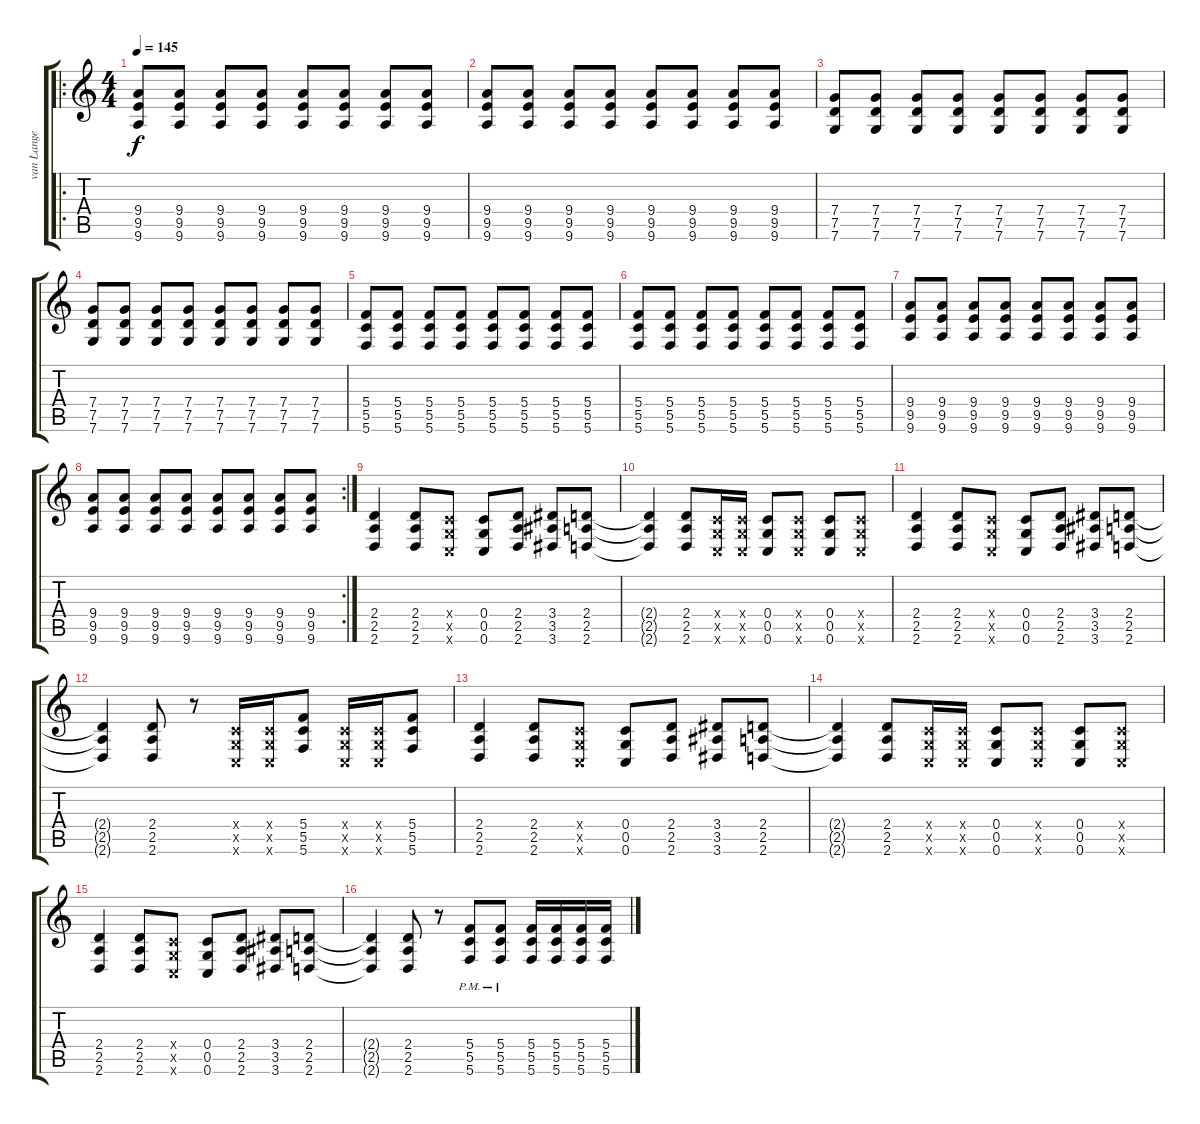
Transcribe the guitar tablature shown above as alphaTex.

\track ("van Lange (Gitarre)" "van Lange ") {instrument distortionguitar}
\staff {score tabs}
\tuning (D4 A3 F3 C3 G2 C2) {hide}
\ro
\ts (4 4)
\tempo 145
\clef g2
\ks c
(9.4 9.5 9.6).8{dy f} (9.4 9.5 9.6).8 (9.4 9.5 9.6).8 (9.4 9.5 9.6).8 (9.4 9.5 9.6).8 (9.4 9.5 9.6).8 (9.4 9.5 9.6).8 (9.4 9.5 9.6).8 |
(9.4 9.5 9.6).8 (9.4 9.5 9.6).8 (9.4 9.5 9.6).8 (9.4 9.5 9.6).8 (9.4 9.5 9.6).8 (9.4 9.5 9.6).8 (9.4 9.5 9.6).8 (9.4 9.5 9.6).8 |
(7.4 7.5 7.6).8 (7.4 7.5 7.6).8 (7.4 7.5 7.6).8 (7.4 7.5 7.6).8 (7.4 7.5 7.6).8 (7.4 7.5 7.6).8 (7.4 7.5 7.6).8 (7.4 7.5 7.6).8 |
(7.4 7.5 7.6).8 (7.4 7.5 7.6).8 (7.4 7.5 7.6).8 (7.4 7.5 7.6).8 (7.4 7.5 7.6).8 (7.4 7.5 7.6).8 (7.4 7.5 7.6).8 (7.4 7.5 7.6).8 |
(5.4 5.5 5.6).8 (5.4 5.5 5.6).8 (5.4 5.5 5.6).8 (5.4 5.5 5.6).8 (5.4 5.5 5.6).8 (5.4 5.5 5.6).8 (5.4 5.5 5.6).8 (5.4 5.5 5.6).8 |
(5.4 5.5 5.6).8 (5.4 5.5 5.6).8 (5.4 5.5 5.6).8 (5.4 5.5 5.6).8 (5.4 5.5 5.6).8 (5.4 5.5 5.6).8 (5.4 5.5 5.6).8 (5.4 5.5 5.6).8 |
(9.4 9.5 9.6).8 (9.4 9.5 9.6).8 (9.4 9.5 9.6).8 (9.4 9.5 9.6).8 (9.4 9.5 9.6).8 (9.4 9.5 9.6).8 (9.4 9.5 9.6).8 (9.4 9.5 9.6).8 |
\rc 2
(9.4 9.5 9.6).8 (9.4 9.5 9.6).8 (9.4 9.5 9.6).8 (9.4 9.5 9.6).8 (9.4 9.5 9.6).8 (9.4 9.5 9.6).8 (9.4 9.5 9.6).8 (9.4 9.5 9.6).8 |
(2.4 2.5 2.6).4 (2.4 2.5 2.6).8 (0.4{x} 0.5{x} 0.6{x}).8 (0.4 0.5 0.6).8 (2.4 2.5 2.6).8 (3.4 3.5 3.6).8 (2.4 2.5 2.6).8 |
(2.4{t} 2.5{t} 2.6{t}).4 (2.4 2.5 2.6).8 (0.4{x} 0.5{x} 0.6{x}).16 (0.4{x} 0.5{x} 0.6{x}).16 (0.4 0.5 0.6).8 (0.4{x} 0.5{x} 0.6{x}).8 (0.4 0.5 0.6).8 (0.4{x} 0.5{x} 0.6{x}).8 |
(2.4 2.5 2.6).4 (2.4 2.5 2.6).8 (0.4{x} 0.5{x} 0.6{x}).8 (0.4 0.5 0.6).8 (2.4 2.5 2.6).8 (3.4 3.5 3.6).8 (2.4 2.5 2.6).8 |
(2.4{t} 2.5{t} 2.6{t}).4 (2.4 2.5 2.6).8 r.8 (0.4{x} 0.5{x} 0.6{x}).16 (0.4{x} 0.5{x} 0.6{x}).16 (5.4 5.5 5.6).8 (0.4{x} 0.5{x} 0.6{x}).16 (0.4{x} 0.5{x} 0.6{x}).16 (5.4 5.5 5.6).8 |
(2.4 2.5 2.6).4 (2.4 2.5 2.6).8 (0.4{x} 0.5{x} 0.6{x}).8 (0.4 0.5 0.6).8 (2.4 2.5 2.6).8 (3.4 3.5 3.6).8 (2.4 2.5 2.6).8 |
(2.4{t} 2.5{t} 2.6{t}).4 (2.4 2.5 2.6).8 (0.4{x} 0.5{x} 0.6{x}).16 (0.4{x} 0.5{x} 0.6{x}).16 (0.4 0.5 0.6).8 (0.4{x} 0.5{x} 0.6{x}).8 (0.4 0.5 0.6).8 (0.4{x} 0.5{x} 0.6{x}).8 |
(2.4 2.5 2.6).4 (2.4 2.5 2.6).8 (0.4{x} 0.5{x} 0.6{x}).8 (0.4 0.5 0.6).8 (2.4 2.5 2.6).8 (3.4 3.5 3.6).8 (2.4 2.5 2.6).8 |
(2.4{t} 2.5{t} 2.6{t}).4 (2.4 2.5 2.6).8 r.8 (5.4{pm} 5.5{pm} 5.6{pm}).8 (5.4{pm} 5.5{pm} 5.6{pm}).8 (5.4 5.5 5.6).16 (5.4 5.5 5.6).16 (5.4 5.5 5.6).16 (5.4 5.5 5.6).16
